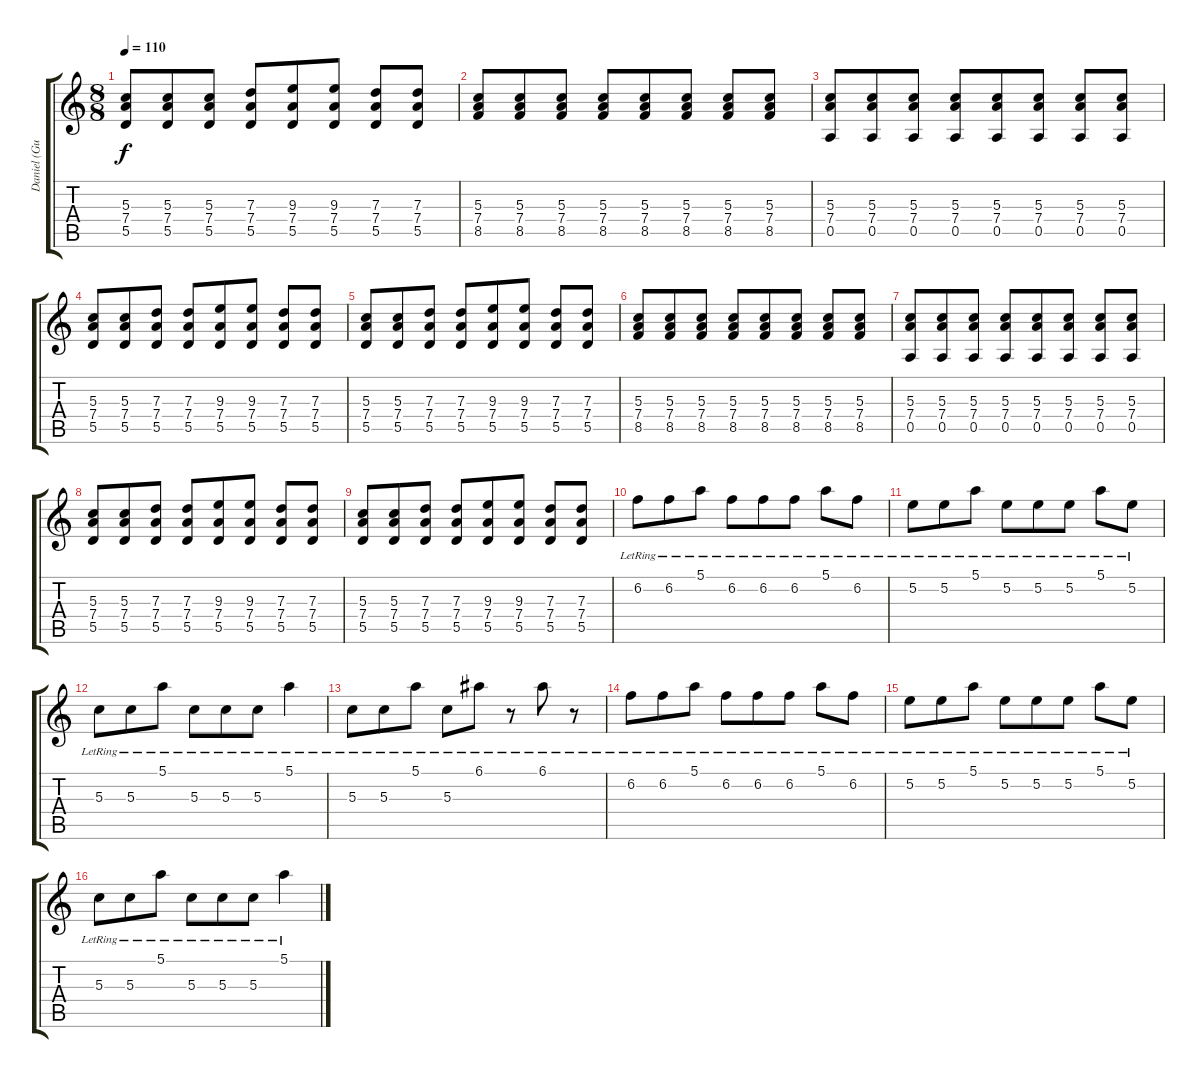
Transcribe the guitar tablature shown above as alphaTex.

\track ("Daniel (Guitar 2)" "Daniel (Gu") {instrument overdrivenguitar}
\staff {score tabs}
\tuning (E4 B3 G3 D3 A2 E2) {hide}
\ts (8 8)
\tempo 110
\clef g2
\ks c
(5.3 7.4 5.5).8{dy f} (5.3 7.4 5.5).8 (5.3 7.4 5.5).8 (7.3 7.4 5.5).8 (9.3 7.4 5.5).8 (9.3 7.4 5.5).8 (7.3 7.4 5.5).8 (7.3 7.4 5.5).8 |
(5.3 7.4 8.5).8 (5.3 7.4 8.5).8 (5.3 7.4 8.5).8 (5.3 7.4 8.5).8 (5.3 7.4 8.5).8 (5.3 7.4 8.5).8 (5.3 7.4 8.5).8 (5.3 7.4 8.5).8 |
(5.3 7.4 0.5).8 (5.3 7.4 0.5).8 (5.3 7.4 0.5).8 (5.3 7.4 0.5).8 (5.3 7.4 0.5).8 (5.3 7.4 0.5).8 (5.3 7.4 0.5).8 (5.3 7.4 0.5).8 |
(5.3 7.4 5.5).8 (5.3 7.4 5.5).8 (7.3 7.4 5.5).8 (7.3 7.4 5.5).8 (9.3 7.4 5.5).8 (9.3 7.4 5.5).8 (7.3 7.4 5.5).8 (7.3 7.4 5.5).8 |
(5.3 7.4 5.5).8 (5.3 7.4 5.5).8 (7.3 7.4 5.5).8 (7.3 7.4 5.5).8 (9.3 7.4 5.5).8 (9.3 7.4 5.5).8 (7.3 7.4 5.5).8 (7.3 7.4 5.5).8 |
(5.3 7.4 8.5).8 (5.3 7.4 8.5).8 (5.3 7.4 8.5).8 (5.3 7.4 8.5).8 (5.3 7.4 8.5).8 (5.3 7.4 8.5).8 (5.3 7.4 8.5).8 (5.3 7.4 8.5).8 |
(5.3 7.4 0.5).8 (5.3 7.4 0.5).8 (5.3 7.4 0.5).8 (5.3 7.4 0.5).8 (5.3 7.4 0.5).8 (5.3 7.4 0.5).8 (5.3 7.4 0.5).8 (5.3 7.4 0.5).8 |
(5.3 7.4 5.5).8 (5.3 7.4 5.5).8 (7.3 7.4 5.5).8 (7.3 7.4 5.5).8 (9.3 7.4 5.5).8 (9.3 7.4 5.5).8 (7.3 7.4 5.5).8 (7.3 7.4 5.5).8 |
(5.3 7.4 5.5).8 (5.3 7.4 5.5).8 (7.3 7.4 5.5).8 (7.3 7.4 5.5).8 (9.3 7.4 5.5).8 (9.3 7.4 5.5).8 (7.3 7.4 5.5).8 (7.3 7.4 5.5).8 |
6.2{lr}.8{instrument electricguitarclean} 6.2{lr}.8 5.1{lr}.8 6.2{lr}.8 6.2{lr}.8 6.2{lr}.8 5.1{lr}.8 6.2{lr}.8 |
5.2{lr}.8 5.2{lr}.8 5.1{lr}.8 5.2{lr}.8 5.2{lr}.8 5.2{lr}.8 5.1{lr}.8 5.2{lr}.8 |
5.3{lr}.8 5.3{lr}.8 5.1{lr}.8 5.3{lr}.8 5.3{lr}.8 5.3{lr}.8 5.1{lr}.4 |
5.3{lr}.8 5.3{lr}.8 5.1{lr}.8 5.3{lr}.8 6.1{lr}.8 r.8 6.1{lr}.8 r.8 |
6.2{lr}.8{instrument electricguitarclean} 6.2{lr}.8 5.1{lr}.8 6.2{lr}.8 6.2{lr}.8 6.2{lr}.8 5.1{lr}.8 6.2{lr}.8 |
5.2{lr}.8 5.2{lr}.8 5.1{lr}.8 5.2{lr}.8 5.2{lr}.8 5.2{lr}.8 5.1{lr}.8 5.2{lr}.8 |
5.3{lr}.8 5.3{lr}.8 5.1{lr}.8 5.3{lr}.8 5.3{lr}.8 5.3{lr}.8 5.1{lr}.4
